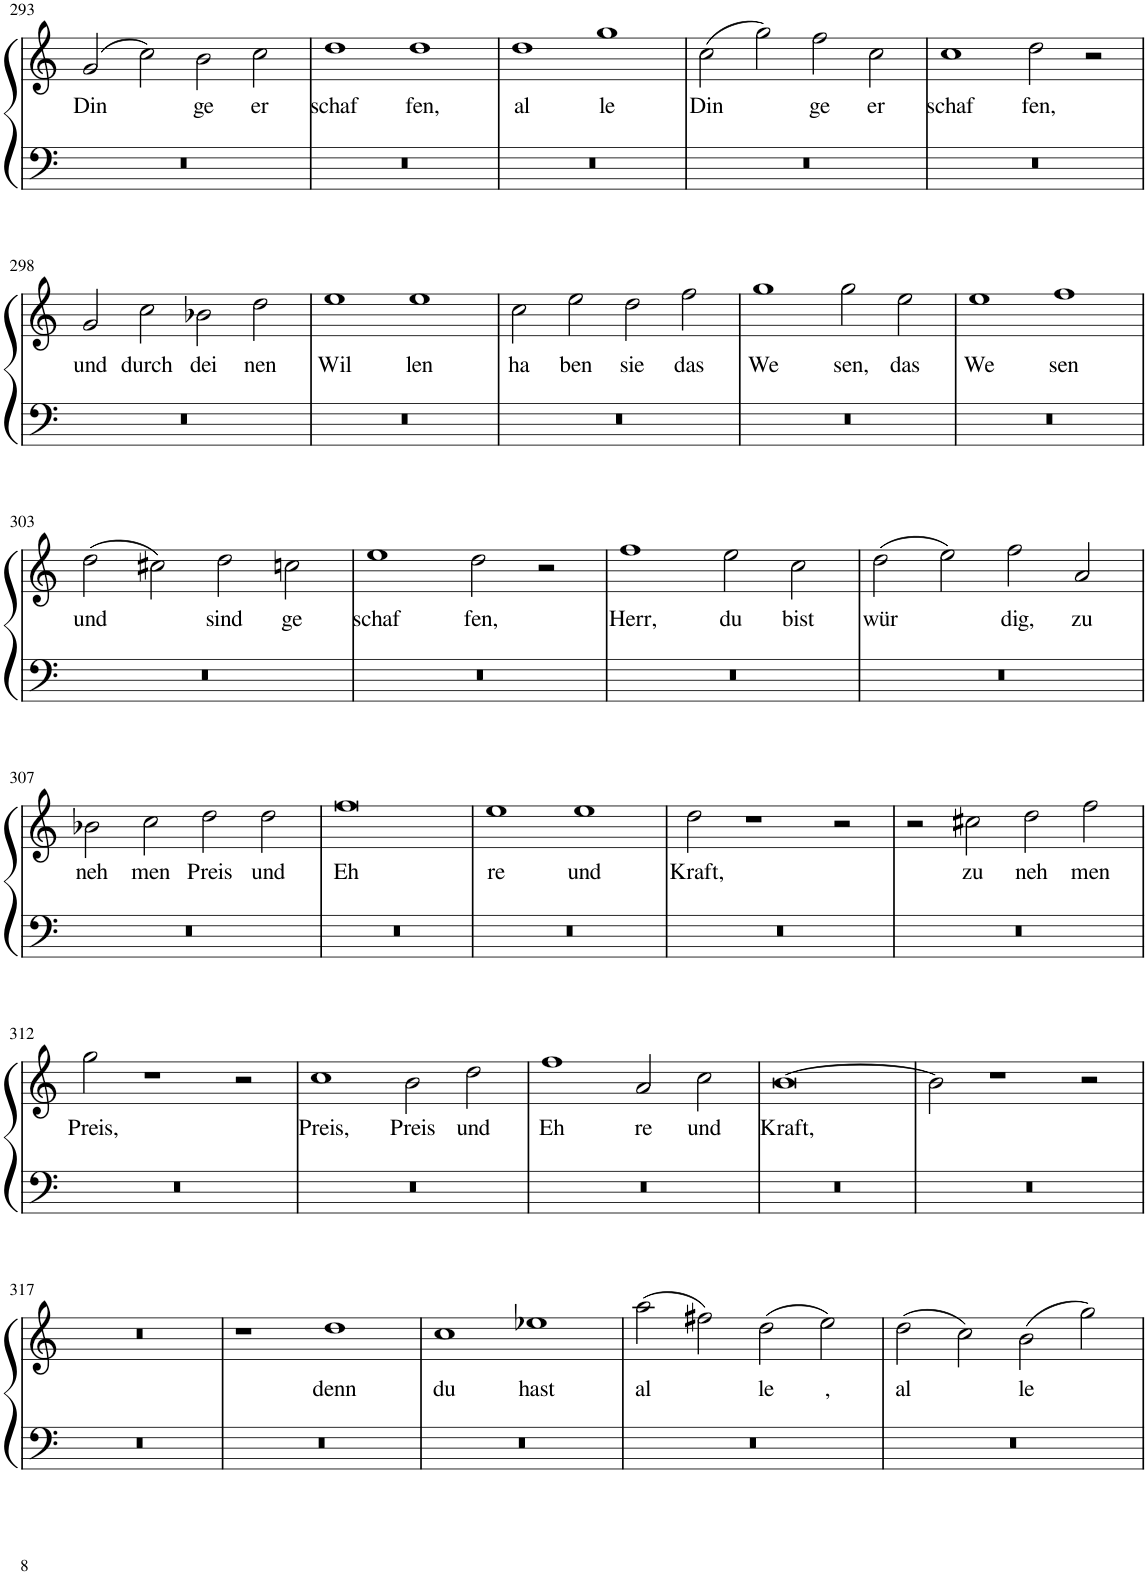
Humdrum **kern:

**kern	**kern	**text
*part1	*part1	*part1
*staff2	*staff1	*staff1
*I"Piano	*	*
*I'Pno.	*	*
!!LO:PB:g=z
*clefF4	*clefG2	*
*k[]	*k[]	*
*M4/2	*M4/2	*
=293	=293	=293
!	!	!LO:LY:b
0r	(2g/	Din
.	2cc\)	.
!	!	!LO:LY:b
.	2b\	ge
!	!	!LO:LY:b
.	2cc\	er
=294	=294	=294
!	!	!LO:LY:b
0r	1dd	schaf
!	!	!LO:LY:b
.	1dd	fen,
=295	=295	=295
!	!	!LO:LY:b
0r	1dd	al
!	!	!LO:LY:b
.	1gg	le
=296	=296	=296
!	!	!LO:LY:b
0r	(2cc\	Din
.	2gg\)	.
!	!	!LO:LY:b
.	2ff\	ge
!	!	!LO:LY:b
.	2cc\	er
=297	=297	=297
!	!	!LO:LY:b
0r	1cc	schaf
!	!	!LO:LY:b
.	2dd\	fen,
.	2r	.
!!LO:LB:g=z
=298	=298	=298
!	!	!LO:LY:b
0r	2g/	und
!	!	!LO:LY:b
.	2cc\	durch
!	!	!LO:LY:b
.	2b-X\	dei
!	!	!LO:LY:b
.	2dd\	nen
=299	=299	=299
!	!	!LO:LY:b
0r	1ee	Wil
!	!	!LO:LY:b
.	1ee	len
=300	=300	=300
!	!	!LO:LY:b
0r	2cc\	ha
!	!	!LO:LY:b
.	2ee\	ben
!	!	!LO:LY:b
.	2dd\	sie
!	!	!LO:LY:b
.	2ff\	das
=301	=301	=301
!	!	!LO:LY:b
0r	1gg	We
!	!	!LO:LY:b
.	2gg\	sen,
!	!	!LO:LY:b
.	2ee\	das
=302	=302	=302
!	!	!LO:LY:b
0r	1ee	We
!	!	!LO:LY:b
.	1ff	sen
!!LO:LB:g=z
=303	=303	=303
!	!	!LO:LY:b
0r	(2dd\	und
.	2cc#X\)	.
!	!	!LO:LY:b
.	2dd\	sind
!	!	!LO:LY:b
.	2ccn\	ge
=304	=304	=304
!	!	!LO:LY:b
0r	1ee	schaf
!	!	!LO:LY:b
.	2dd\	fen,
.	2r	.
=305	=305	=305
!	!	!LO:LY:b
0r	1ff	Herr,
!	!	!LO:LY:b
.	2ee\	du
!	!	!LO:LY:b
.	2cc\	bist
=306	=306	=306
!	!	!LO:LY:b
0r	(2dd\	wür
.	2ee\)	.
!	!	!LO:LY:b
.	2ff\	dig,
!	!	!LO:LY:b
.	2a/	zu
!!LO:LB:g=z
=307	=307	=307
!	!	!LO:LY:b
0r	2b-X\	neh
!	!	!LO:LY:b
.	2cc\	men
!	!	!LO:LY:b
.	2dd\	Preis
!	!	!LO:LY:b
.	2dd\	und
=308	=308	=308
!	!	!LO:LY:b
0r	0ff	Eh
=309	=309	=309
!	!	!LO:LY:b
0r	1ee	re
!	!	!LO:LY:b
.	1ee	und
=310	=310	=310
!	!	!LO:LY:b
0r	2dd\	Kraft,
.	1.r	.
2ryy	2r	.
=311	=311	=311
0r	2r	.
.	2r	.
!	!	!LO:LY:b
.	2cc#X\	zu
!	!	!LO:LY:b
.	2dd\	neh
!	!	!LO:LY:b
2ryy	2ff\	men
!!LO:LB:g=z
=312	=312	=312
!	!	!LO:LY:b
0r	2gg\	Preis,
.	1.r	.
2ryy	2r	.
=313	=313	=313
!	!	!LO:LY:b
0r	1cc	Preis,
.	2r	.
!	!	!LO:LY:b
.	2b\	Preis
!	!	!LO:LY:b
2ryy	2dd\	und
=314	=314	=314
!	!	!LO:LY:b
0r	1ff	Eh
!	!	!LO:LY:b
.	2a/	re
!	!	!LO:LY:b
.	2cc\	und
=315	=315	=315
!	!	!LO:LY:b
0r	[0b	Kraft,
=316	=316	=316
0r	2b\]	.
.	1.r	.
2ryy	2r	.
!!LO:LB:g=z
=317	=317	=317
0r	0r	.
2ryy	2r	.
=318	=318	=318
0r	0r	.
!	!	!LO:LY:b
1ryy	1dd	denn
=319	=319	=319
!	!	!LO:LY:b
0r	1cc	du
!	!	!LO:LY:b
.	1ee-X	hast
=320	=320	=320
!	!	!LO:LY:b
0r	(2aa\	al
.	2ff#X\)	.
!	!	!LO:LY:b
.	(2dd\	le
!	!	!LO:LY:b
.	2ee\)	,
=321	=321	=321
!	!	!LO:LY:b
0r	(2dd\	al
.	2cc\)	.
!	!	!LO:LY:b
.	(2b\	le
.	2gg\)	.
=	=	=
*-	*-	*-
